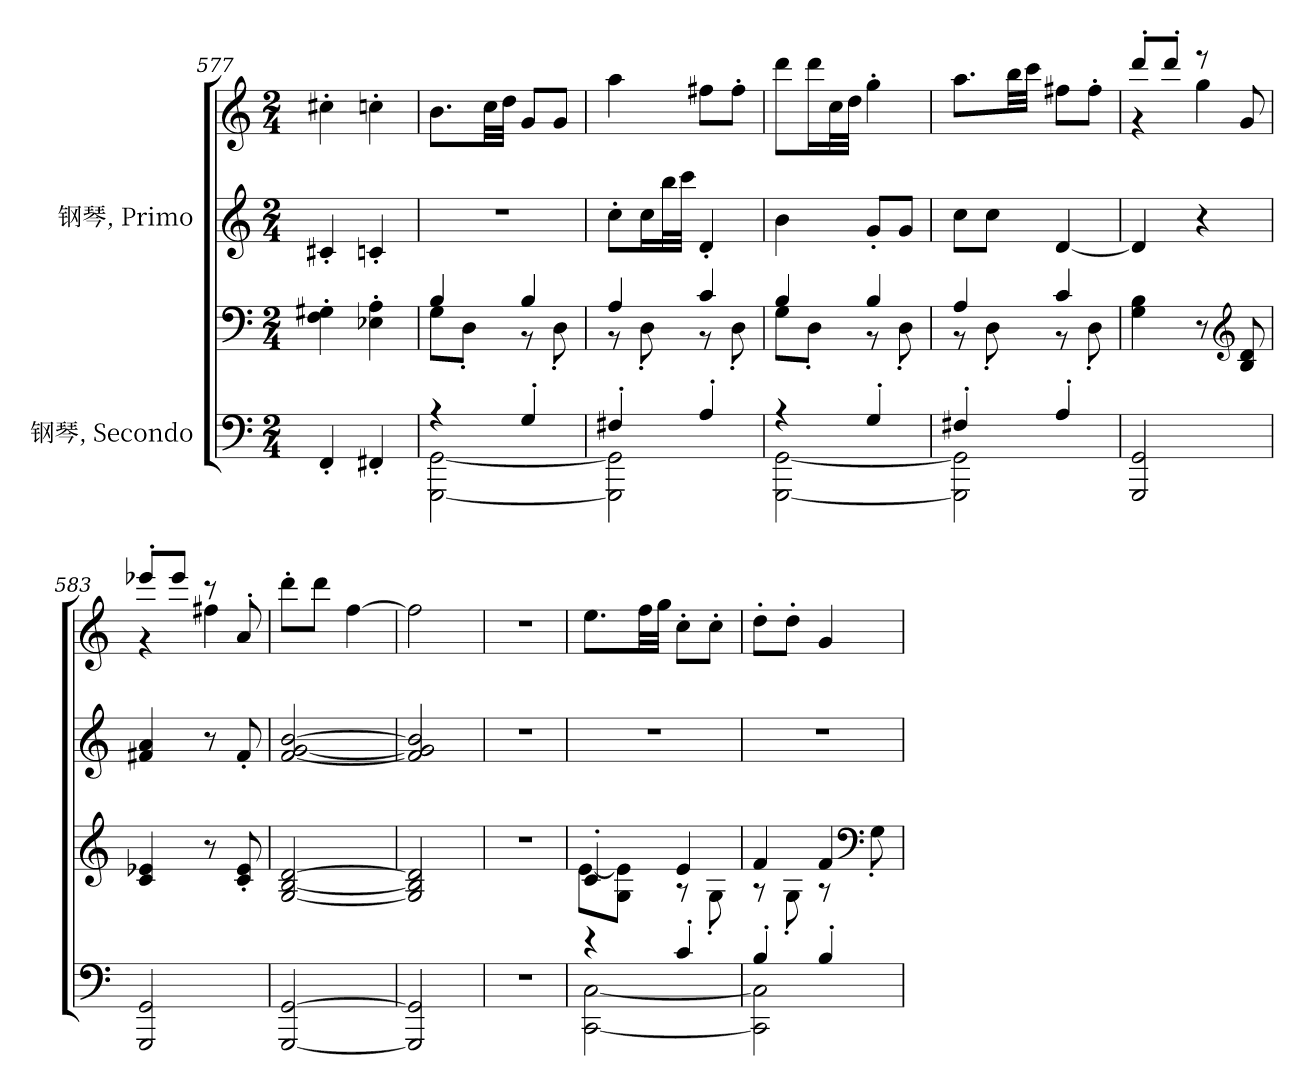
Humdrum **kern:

**kern	**kern	**kern	**kern
*part2	*part2	*part1	*part1
*staff4	*staff3	*staff2	*staff1
*I"钢琴, Secondo	*	*I"钢琴, Primo	*
!!LO:LB:g=z
*clefF4	*clefF4	*clefG2	*clefG2
*k[]	*k[]	*k[]	*k[]
*M2/4	*M2/4	*M2/4	*M2/4
=577	=577	=577	=577
4FF'/	4F\' 4G#X\'	4c#X'/	4cc#X'\
4FF#X'/	4E-X\' 4A\'	4cn'/	4ccn'\
=578	=578	=578	=578
*^	*^	*	*
4r	[2GGG\ [2GG\	4B/	8G\L	2r	8.b\L
.	.	.	8D'\J	.	.
.	.	.	.	.	32cc\LL
.	.	.	.	.	32dd\JJJ
4G'/	.	4B/	8r	.	8g/L
.	.	.	8D'\	.	8g/J
=579	=579	=579	=579	=579	=579
4F#X'/	2GGG\] 2GG\]	4A/	8r	8cc'\L	4aa\
.	.	.	8D'\	16cc\L	.
.	.	.	.	32bb\L	.
.	.	.	.	32ccc\JJJ	.
4A'/	.	4c/	8r	4d'/	8ff#X\L
.	.	.	8D'\	.	8ff#'\J
=580	=580	=580	=580	=580	=580
4r	[2GGG\ [2GG\	4B/	8G\L	4b\	8ddd\L
.	.	.	8D'\J	.	16ddd\L
.	.	.	.	.	32cc\L
.	.	.	.	.	32dd\JJJ
4G'/	.	4B/	8r	8g'/L	4gg'\
.	.	.	8D'\	8g/J	.
=581	=581	=581	=581	=581	=581
4F#X'/	2GGG\] 2GG\]	4A/	8r	8cc\L	8.aa\L
.	.	.	8D'\	8cc\J	.
.	.	.	.	.	32bb\LL
.	.	.	.	.	32ccc\JJJ
4A'/	.	4c/	8r	[4d/	8ff#X\L
.	.	.	8D'\	.	8ff#'\J
*v	*v	*	*	*	*
*	*v	*v	*	*
=582	=582	=582	=582
*	*	*	*^
2GGG/ 2GG/	4G\ 4B\	4d/]	8ddd'/L	4r
.	.	.	8ddd'/J	.
.	8r	4r	8r	4gg\
*	*clefG2	*	*	*
.	8B/ 8d/	.	8g/	.
!!LO:LB:g=z	!!
=583	=583	=583	=583	=583
2GGG/ 2GG/	4c/ 4e-X/	4f#X/ 4a/	8eee-X'/L	4r
.	.	.	8eee-/J	.
.	8r	8r	8r	4ff#X\
.	8c/' 8e-/'	8f#'/	8a'/	.
*	*	*	*v	*v
=584	=584	=584	=584
[2GGG/ [2GG/	[2G/ [2B/ [2d/	[2f/ [2g/ [2b/	8ddd'\L
.	.	.	8ddd\J
.	.	.	[4ff\
=585	=585	=585	=585
2GGG/] 2GG/]	2G/] 2B/] 2d/]	2f/] 2g/] 2b/]	2ff\]
=586	=586	=586	=586
2r	2r	2r	2r
=587	=587	=587	=587
*^	*^	*	*
4r	[2CC\ [2C\	4c'/	[8e\L	2r	8.ee\L
.	.	.	8G\ 8e\]J	.	.
.	.	.	.	.	32ff\LL
.	.	.	.	.	32gg\JJJ
4c'/	.	4e/	8r	.	8cc'\L
.	.	.	8G'\	.	8cc'\J
=588	=588	=588	=588	=588	=588
4B'/	2CC\] 2C\]	4f/	8r	2r	8dd'\L
.	.	.	8G'\	.	8dd'\J
4B'/	.	4f/	8r	.	4g/
*	*	*clefF4	*	*	*
.	.	.	8G'\	.	.
*v	*v	*	*	*	*
*	*v	*v	*	*
=	=	=	=
*-	*-	*-	*-
